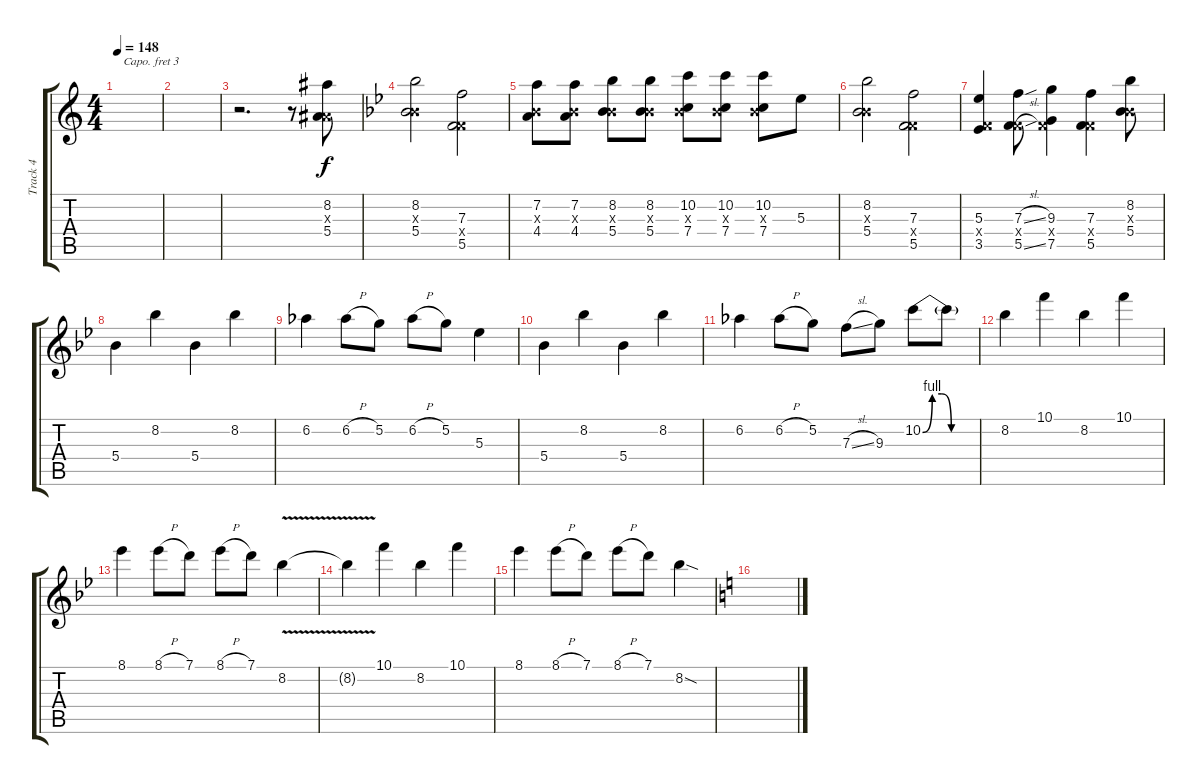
\track ("Track 4" "Track 4") {instrument distortionguitar}
\staff {score tabs}
\capo 3
\tuning (E4 B3 G3 D3 A2 E2) {hide}
\ts (4 4)
\tempo 148
\clef g2
\ks c
|
|
r.2{d} r.8 (8.2 0.3{x} 5.4).8 |
\ks bb
(8.2 0.3{x} 5.4).2 (7.3 0.4{x} 5.5).2 |
(7.2 0.3{x} 4.4).8 (7.2 0.3{x} 4.4).8 (8.2 0.3{x} 5.4).8 (8.2 0.3{x} 5.4).8 (10.2 0.3{x} 7.4).8 (10.2 0.3{x} 7.4).8 (10.2 0.3{x} 7.4).8 5.3.8 |
(8.2 0.3{x} 5.4).2 (7.3 0.4{x} 5.5).2 |
(5.3 0.4{x} 3.5).4 (7.3{sl} 0.4{x} 5.5{sl}).8 (9.3 0.4{x} 7.5).4 (7.3 0.4{x} 5.5).4 (8.2 0.3{x} 5.4).8 |
5.4.4 8.2.4 5.4.4 8.2.4 |
6.2.4 6.2{h}.8 5.2.8 6.2{h}.8 5.2.8 5.3.4 |
5.4.4 8.2.4 5.4.4 8.2.4 |
6.2.4 6.2{h}.8 5.2.8 7.3{sl}.8 9.3.8 10.2{be (custom 0 0 10 4 20 4 30 0 60 0)}.8 10.2{t}.8 |
8.2.4 10.1.4 8.2.4 10.1.4 |
8.1.4 8.1{h}.8 7.1.8 8.1{h}.8 7.1.8 8.2{v}.4 |
8.2{t}.4 10.1.4 8.2.4 10.1.4 |
8.1.4 8.1{h}.8 7.1.8 8.1{h}.8 7.1.8 8.2{sod}.4 |
\ks c
